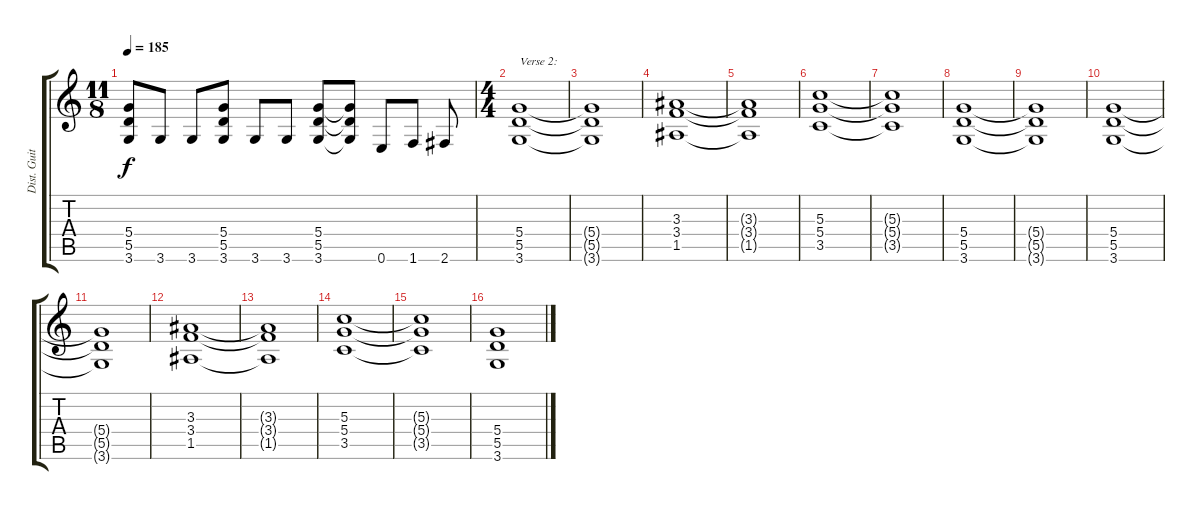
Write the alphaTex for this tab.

\track ("Dist. Guitar 2" "Dist. Guit") {instrument distortionguitar}
\staff {score tabs}
\tuning (E4 B3 G3 D3 A2 E2) {hide}
\ts (11 8)
\tempo 185
\clef g2
\ks c
(5.4 5.5 3.6).8{dy f} 3.6.8 3.6.8 (5.4 5.5 3.6).8 3.6.8 3.6.8 (5.4 5.5 3.6).8 (5.4{t} 5.5{t} 3.6{t}).8 0.6.8 1.6.8 2.6.8 |
\ts (4 4)
(5.4 5.5 3.6).1{txt "Verse 2:"} |
(5.4{t} 5.5{t} 3.6{t}).1 |
(3.3 3.4 1.5).1 |
(3.3{t} 3.4{t} 1.5{t}).1 |
(5.3 5.4 3.5).1 |
(5.3{t} 5.4{t} 3.5{t}).1 |
(5.4 5.5 3.6).1 |
(5.4{t} 5.5{t} 3.6{t}).1 |
(5.4 5.5 3.6).1 |
(5.4{t} 5.5{t} 3.6{t}).1 |
(3.3 3.4 1.5).1 |
(3.3{t} 3.4{t} 1.5{t}).1 |
(5.3 5.4 3.5).1 |
(5.3{t} 5.4{t} 3.5{t}).1 |
(5.4 5.5 3.6).1
